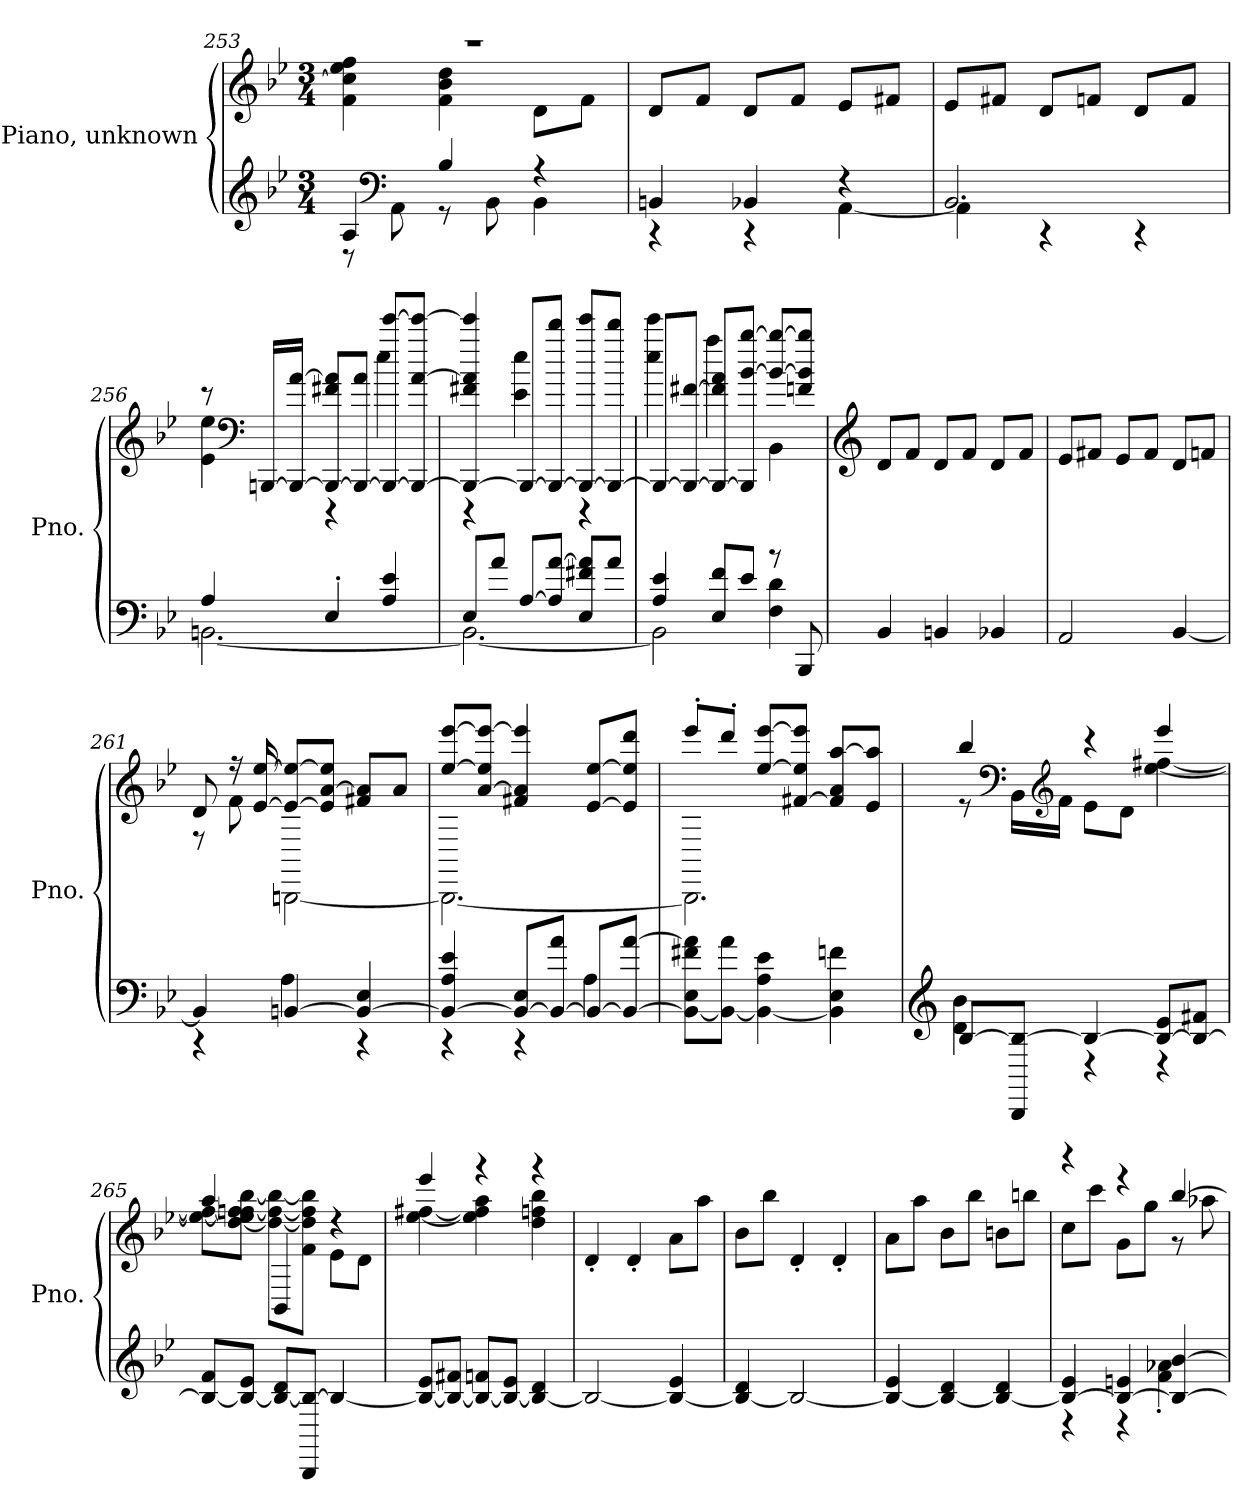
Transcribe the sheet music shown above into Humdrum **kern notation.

**kern	**kern
*part1	*part1
*staff2	*staff1
*I"Piano, unknown	*
*I'Pno.	*
*clefG2	*clefG2
*k[b-e-]	*k[b-e-]
*M3/4	*M3/4
=253	=253
*^	*^
4A/	8r	2.r	4f\ 4cc\] 4ee-\ 4ff\
*clefF4	*	*	*
.	8AA\	.	.
4B-/	8r	.	4f\ 4b-\ 4dd\
.	8BB-\	.	.
4r	4BB-\	.	8d\L
.	.	.	8f\J
*	*	*v	*v
=254	=254	=254
4BBn/	4r	8d/L
.	.	8f/J
4BB-X/	4r	8d/L
.	.	8f/J
4r	[4AA\	8e-/L
.	.	8f#X/J
!!LO:PB:g=z
=255	=255	=255
2.BB-/	4AA\]	8e-/L
.	.	8f#X/J
.	4r	8d/L
.	.	8fn/J
.	4r	8d/L
.	.	8f/J
=256	=256	=256
*	*	*^
4A/	[2.BBn\	8r	4e-\ 4ee-\
*	*	*clefF4	*
.	.	[16BBBn/LL	.
.	.	16BBB/_ [16a/JJ	.
4E-'/	.	8BBB/_ 8f#X/ 8a/]L	4r
.	.	8BBB/_ 8a/J	.
4A/ 4e-/	.	8BBB/_ [8eee-/L	4ee-\
.	.	8BBB/_ [8a/ 8eee-/_J	.
=257	=257	=257	=257
8E-/L	2.BB\_	4BBB/_ 4f#X/ 4a/] 4eee-/]	4r
8a/J	.	.	.
[8A/L	.	8BBB/L_	4e-\ 4ee-\
8A/] [8a/J	.	8BBB/_ 8ddd/J	.
8E-/ 8f#X/ 8a/]L	.	8BBB/_ 8eee-/L	4r
8a/J	.	8BBB/_ 8ddd/J	.
=258	=258	=258	=258
4A/ 4e-/	2BB\]	8BBB/L_	4ee-\ 4eee-\
.	.	8BBB/_ [8f#X/J	.
8E-/ 8f/L	.	8BBB/_ 8f#/] 8a/L	4aa\
8e-/J	.	8BBB/] [8b-/ [8bb-/J	.
8r	4F\ 4d\	8b-/_ 8bb-/_L	4BB-\
8BBB-/	.	8fn/ 8b-/] 8bb-/]J	.
*v	*v	*	*
*	*v	*v
!!LO:LB:g=z
=259	=259
*	*clefG2
4BB-/	8d/L
.	8f/J
4BBn/	8d/L
.	8f/J
4BB-X/	8d/L
.	8f/J
=260	=260
2AA/	8e-/L
.	8f#X/J
.	8e-/L
.	8f#/J
[4BB-/	8d/L
.	8fn/J
=261	=261
*^	*^
4BB-/]	4r	8d/	8r
.	.	16r	8f\
.	.	[16e-/ [16ee-/	.
[4BBn/	4A\	8e-/_ 8ee-/_L	[2BBBn\
.	.	8e-/] [8a/ 8ee-/]J	.
4BB/_ 4E-/	4r	8f#X/ 8a/]L	.
.	.	8a/J	.
=262	=262	=262	=262
4BB/_ 4A/ 4e-/	4r	[8ee-/ [8eee-/L	2.BBB\_
.	.	[8a/ 8ee-/] 8eee-/_J	.
8BB/_ 8E-/L	4r	4f#X/ 4a/] 4eee-/]	.
8BB/_ 8a/J	.	.	.
8BB/L_	4A\	[8e-/ [8ee-/L	.
8BB/_ [8a/J	.	8e-/] 8ee-/] 8ddd/J	.
*v	*v	*	*
!!LO:LB:g=z	!!
=263	=263	=263
8BB\_ 8E-\ 8f#X\ 8a\]L	8eee-'/L	2.BBB\]
8BB\_ 8a\J	8ddd'/J	.
4BB\_ 4A\ 4e-\	[8ee-/ [8eee-/L	.
.	[8f#X/ 8ee-/] 8eee-/]J	.
4BB\] 4E-\ 4fn\	8f#/] 8a/ [8aa/L	.
.	8e-/ 8aa/]J	.
=264	=264	=264
*clefG2	*	*
*^	*	*
[8B-/L	4d\ 4b-\	4bb-/	8r
*	*	*clefF4	*
8BBB-/ 8B-/_J	.	.	16BB-\LL
*	*	*clefG2	*
.	.	.	16f\JJ
4B-/_	4r	4r	8e-\L
.	.	.	8d\J
8B-/_ 8e-/L	4r	4eee-/	[4ee-\ [4ff#X\
8B-/_ 8f#X/J	.	.	.
*v	*v	*	*
=265	=265	=265
8B-/_ 8f/L	4aa/	8ee-\_ 8ff#\_L
8B-/_ 8e-/J	.	[8dd\ 8ee-\] [8ffn\ 8ff#\] [8bb-\J
8B-/_ 8d/L	4BB-/	8dd\_ 8ff\_ 8bb-\_L
8BBB-/ 8B-/_J	.	8f\ 8dd\] 8ff\] 8bb-\]J
4B-/_	4r	8e-\L
.	.	8d\J
!!LO:LB:g=z	!!
=266	=266	=266
8B-/_ 8e-/L	4eee-/	[4ee-\ [4ff#X\
8B-/_ 8f#X/J	.	.
8B-/_ 8fn/L	4r	4ee-\] 4ff#\] 4aa\
8B-/_ 8e-/J	.	.
4B-/_ 4d/	4r	4dd\ 4ffn\ 4bb-\
*	*v	*v
=267	=267
2B-/_	4d'/
.	4d'/
4B-/_ 4e-/	8a\L
.	8aa\J
=268	=268
4B-/_ 4d/	8b-\L
.	8bb-\J
2B-/_	4d'/
.	4d'/
=269	=269
4B-/_ 4e-/	8a\L
.	8aa\J
4B-/_ 4d/	8b-\L
.	8bb-\J
4B-/_ 4d/	8bn\L
.	8bbn\J
=270	=270
*^	*^
4B-/_ 4e-/	4r	4r	8cc\L
.	.	.	8ccc\J
4B-/_ 4en/	4r	4r	8g\L
.	.	.	8gg\J
4B-/_ [4b-/	4f\' 4a-X\'	[4bb-/	8r
.	.	.	8aa-X\
*v	*v	*	*
*	*v	*v
=	=
*-	*-
